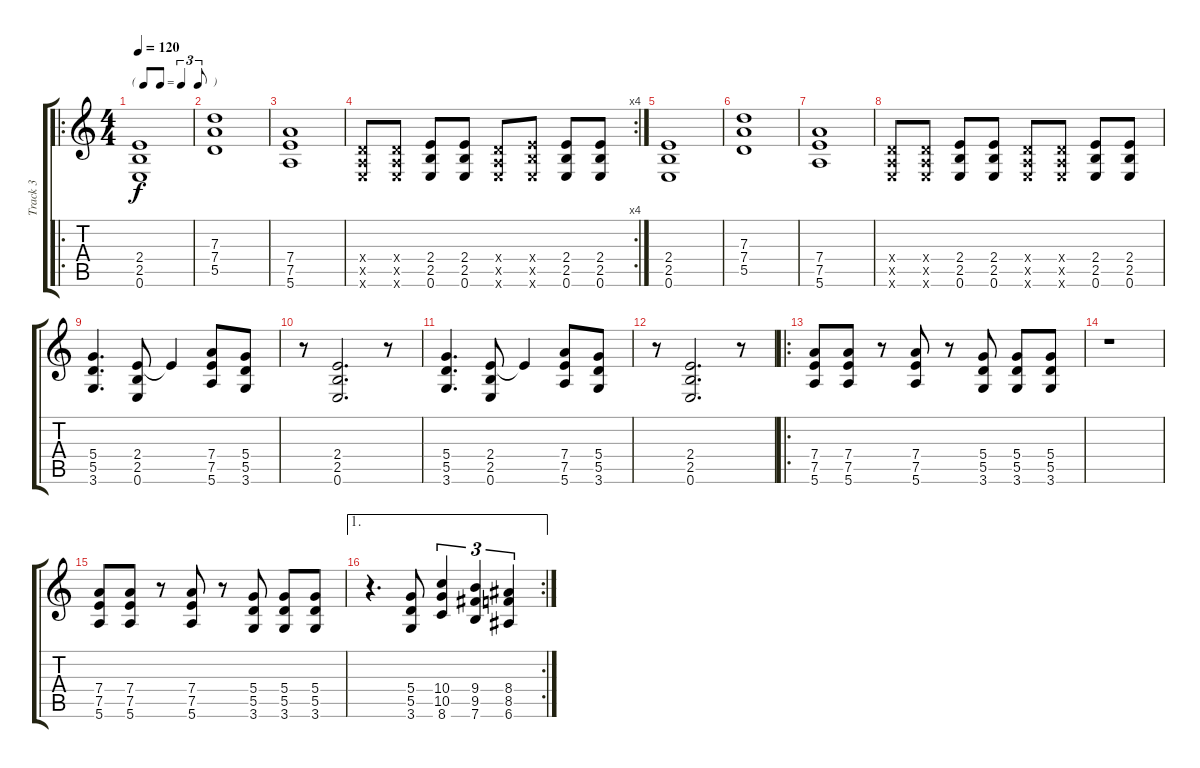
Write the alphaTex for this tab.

\track ("Track 3" "Track 3") {instrument overdrivenguitar}
\staff {score tabs}
\tuning (E4 B3 G3 D3 A2 E2) {hide}
\ro
\ts (4 4)
\tf triplet8th
\tempo 120
\clef g2
\ks c
(2.4 2.5 0.6).1{dy f instrument overdrivenguitar} |
(7.3 7.4 5.5).1 |
(7.4 7.5 5.6).1 |
\rc 4
(0.4{x} 0.5{x} 0.6{x}).8 (0.4{x} 0.5{x} 0.6{x}).8 (2.4 2.5 0.6).8 (2.4 2.5 0.6).8 (0.4{x} 0.5{x} 0.6{x}).8 (2.4{x} 2.5{x} 0.6{x}).8 (2.4 2.5 0.6).8 (2.4 2.5 0.6).8 |
(2.4 2.5 0.6).1 |
(7.3 7.4 5.5).1 |
(7.4 7.5 5.6).1 |
(0.4{x} 0.5{x} 0.6{x}).8 (0.4{x} 0.5{x} 0.6{x}).8 (2.4 2.5 0.6).8 (2.4 2.5 0.6).8 (0.4{x} 0.5{x} 0.6{x}).8 (0.4{x} 0.5{x} 0.6{x}).8 (2.4 2.5 0.6).8 (2.4 2.5 0.6).8 |
(5.4 5.5 3.6).4{d} (2.4 2.5 0.6).8 2.4{t}.4 (7.4 7.5 5.6).8 (5.4 5.5 3.6).8 |
r.8 (2.4 2.5 0.6).2{d} r.8 |
(5.4 5.5 3.6).4{d} (2.4 2.5 0.6).8 2.4{t}.4 (7.4 7.5 5.6).8 (5.4 5.5 3.6).8 |
r.8 (2.4 2.5 0.6).2{d} r.8 |
\ro
(7.4 7.5 5.6).8 (7.4 7.5 5.6).8 r.8 (7.4 7.5 5.6).8 r.8 (5.4 5.5 3.6).8 (5.4 5.5 3.6).8 (5.4 5.5 3.6).8 |
r.1 |
(7.4 7.5 5.6).8 (7.4 7.5 5.6).8 r.8 (7.4 7.5 5.6).8 r.8 (5.4 5.5 3.6).8 (5.4 5.5 3.6).8 (5.4 5.5 3.6).8 |
\ae 1
\rc 2
r.4{d} (5.4 5.5 3.6).8 (10.4 10.5 8.6).4{tu (3 2)} (9.4 9.5 7.6).4{tu (3 2)} (8.4 8.5 6.6).4{tu (3 2)}
